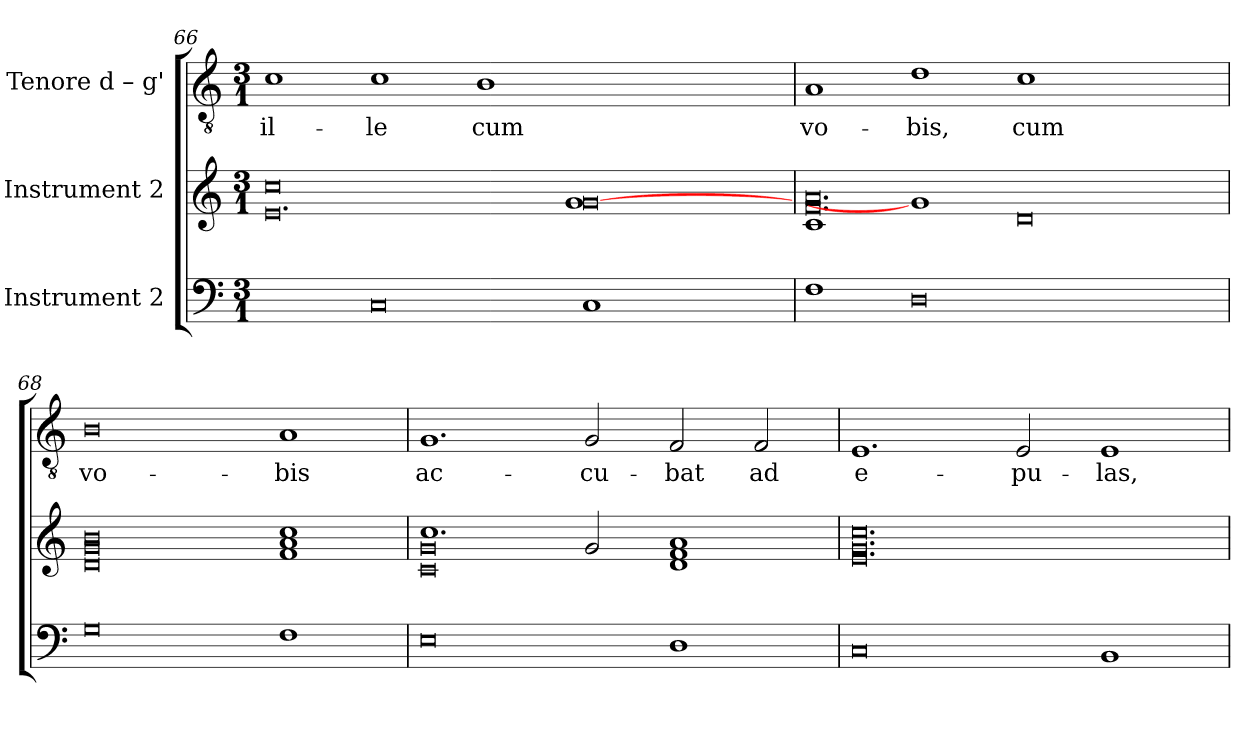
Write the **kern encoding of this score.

**kern	**kern	**kern	**text
*part3	*part2	*part1	*part1
*staff3	*staff2	*staff1	*staff1
*I"Instrument 2	*I"Instrument 2	*I"Tenore  d – g'	*
*clefF4	*clefG2	*clefGv2	*
*k[]	*k[]	*k[]	*
*C:	*C:	*C:	*
*M3/1	*M3/1	*M3/1	*
=66	=66	=66	=66
*	*^	*	*
!	!	!	!	!LO:LY:b:cj
1ryy	0.e	0cc	1c	il-
!	!	!	!	!LO:LY:b:cj
0C	.	.	1c	-le
!	!	!	!	!LO:LY:b:cj
.	.	1ryy	1B	cum
1C	[0g	1g	0ryy	.
1ryy	.	1ryy	.	.
=67	=67	=67	=67	=67
!	!	!	!	!LO:LY:b:cj
1F	1c	0.f 0.a	1A	vo-
!	!	!	!	!LO:LY:b:cj
0D	1g]	.	1d	-bis,
!	!	!	!	!LO:LY:b:cj
.	0d	.	1c	cum
1ryy	.	1ryy	1ryy	.
=68	=68	=68	=68	=68
!	!	!	!	!LO:LY:b:cj
*	*v	*v	*	*
0G	0b 0d 0g	0B	vo-
!	!	!	!LO:LY:b:cj
1F	1a 1f 1cc	1A	-bis
=69	=69	=69	=69
*	*^	*	*
!	!	!	!	!LO:LY:b:cj
0E	1.cc	0c 0g	1.G	ac-
!	!	!	!	!LO:LY:b:cj
.	2g/	.	2G/	-cu-
!	!	!	!	!LO:LY:b:cj
1D	1d 1f	1a	2F/	-bat
!	!	!	!	!LO:LY:b:cj
.	.	.	2F/	ad
*	*v	*v	*	*
!!LO:PB:g=z
=70	=70	=70	=70
!	!	!	!LO:LY:b:cj
0C	0.cc 0.e 0.g	1.E	e-
!	!	!	!LO:LY:b:cj
.	.	2E/	-pu-
!	!	!	!LO:LY:b:cj
1BB	.	1E	-las,
=	=	=	=
*-	*-	*-	*-
